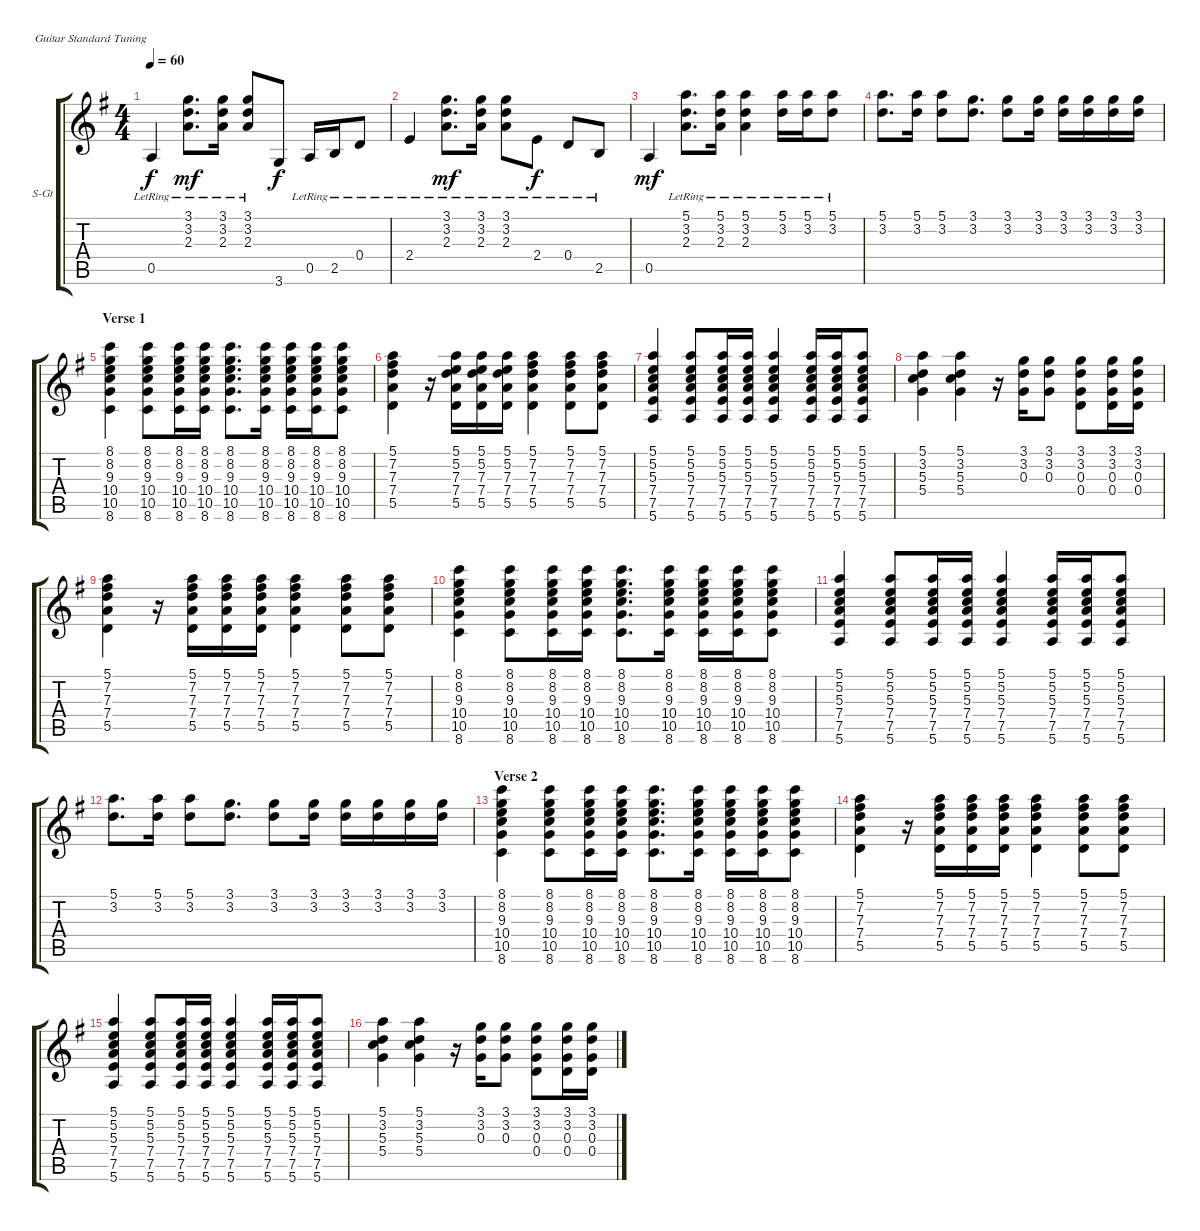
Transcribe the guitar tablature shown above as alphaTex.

\defaultSystemsLayout 4
\bracketExtendMode groupsimilarinstruments
\firstSystemTrackNameOrientation horizontal
\otherSystemsTrackNameOrientation horizontal
\track ("Rhythm" "S-Gt") {instrument acousticguitarsteel}
\staff {score tabs}
\tuning (E4 B3 G3 D3 A2 E2)
\ts (4 4)
\tempo 60
\clef g2
\ks g
0.5{lr}.4{dy f} (2.3{lr} 3.2{lr} 3.1{lr}).8{d dy mf} (2.3{lr} 3.2{lr} 3.1{lr}).16 (2.3{lr} 3.2{lr} 3.1{lr}).8 3.6.8{dy f} 0.5{lr}.16 2.5{lr}.16 0.4{lr}.8 |
2.4{lr}.4 (2.3{lr} 3.2{lr} 3.1{lr}).8{d dy mf} (2.3{lr} 3.2{lr} 3.1{lr}).16 (2.3{lr} 3.2{lr} 3.1{lr}).8 2.4{lr}.8{dy f} 0.4{lr}.8 2.5{lr}.8 |
0.5.4{dy mf} (3.2{lr} 5.1 2.3).8{d} (3.2{lr} 5.1 2.3).16 (3.2{lr} 5.1 2.3).4 (3.2{lr} 5.1).16 (3.2{lr} 5.1).16 (3.2{lr} 5.1).8 |
(3.2 5.1).8{d} (3.2 5.1).16 (3.2 5.1).8 (3.2 3.1).8{d} (3.2 3.1).8 (3.2 3.1).16 (3.2 3.1).16 (3.2 3.1).16 (3.2 3.1).16 (3.2 3.1).16 |
\section ("" "Verse 1")
(10.5 10.4 9.3 8.2 8.1 8.6).4 (10.5 10.4 9.3 8.2 8.1 8.6).8 (10.5 10.4 9.3 8.2 8.1 8.6).16 (10.5 10.4 9.3 8.2 8.1 8.6).16 (10.5 10.4 9.3 8.2 8.1 8.6).8{d} (10.5 10.4 9.3 8.2 8.1 8.6).16 (10.5 10.4 9.3 8.2 8.1 8.6).16 (10.5 10.4 9.3 8.2 8.1 8.6).16 (10.5 10.4 9.3 8.2 8.1 8.6).8 |
(7.4 7.3 7.2 5.1 5.5).4 r.16 (7.4 7.3 5.2 5.1 5.5).16 (7.4 7.3 5.2 5.1 5.5).16 (7.4 7.3 5.2 5.1 5.5).16 (7.4 7.3 7.2 5.1 5.5).4 (7.4 7.3 7.2 5.1 5.5).8 (7.4 7.3 7.2 5.1 5.5).8 |
(5.1 5.2 5.3 7.4 7.5 5.6).4 (5.1 5.2 5.3 7.4 7.5 5.6).8 (5.1 5.2 5.3 7.4 7.5 5.6).16 (5.1 5.2 5.3 7.4 7.5 5.6).16 (5.1 5.2 5.3 7.4 7.5 5.6).4 (5.1 5.2 5.3 7.4 7.5 5.6).16 (5.1 5.2 5.3 7.4 7.5 5.6).16 (5.1 5.2 5.3 7.4 7.5 5.6).8 |
(5.4 5.3 3.2 5.1).4 (5.4 5.3 3.2 5.1).4 r.16 (0.3 3.2 3.1).16 (0.3 3.2 3.1).8 (0.3 3.2 3.1 0.4).8 (0.3 3.2 3.1 0.4).16 (0.3 3.2 3.1 0.4).16 |
(7.4 7.3 7.2 5.1 5.5).4 r.16 (7.4 7.3 7.2 5.1 5.5).16 (7.4 7.3 7.2 5.1 5.5).16 (7.4 7.3 7.2 5.1 5.5).16 (7.4 7.3 7.2 5.1 5.5).4 (7.4 7.3 7.2 5.1 5.5).8 (7.4 7.3 7.2 5.1 5.5).8 |
(10.5 10.4 9.3 8.2 8.1 8.6).4 (10.5 10.4 9.3 8.2 8.1 8.6).8 (10.5 10.4 9.3 8.2 8.1 8.6).16 (10.5 10.4 9.3 8.2 8.1 8.6).16 (10.5 10.4 9.3 8.2 8.1 8.6).8{d} (10.5 10.4 9.3 8.2 8.1 8.6).16 (10.5 10.4 9.3 8.2 8.1 8.6).16 (10.5 10.4 9.3 8.2 8.1 8.6).16 (10.5 10.4 9.3 8.2 8.1 8.6).8 |
(5.1 5.2 5.3 7.4 7.5 5.6).4 (5.1 5.2 5.3 7.4 7.5 5.6).8 (5.1 5.2 5.3 7.4 7.5 5.6).16 (5.1 5.2 5.3 7.4 7.5 5.6).16 (5.1 5.2 5.3 7.4 7.5 5.6).4 (5.1 5.2 5.3 7.4 7.5 5.6).16 (5.1 5.2 5.3 7.4 7.5 5.6).16 (5.1 5.2 5.3 7.4 7.5 5.6).8 |
(3.2 5.1).8{d} (3.2 5.1).16 (3.2 5.1).8 (3.2 3.1).8{d} (3.2 3.1).8 (3.2 3.1).16 (3.2 3.1).16 (3.2 3.1).16 (3.2 3.1).16 (3.2 3.1).16 |
\section ("" "Verse 2")
(10.5 10.4 9.3 8.2 8.1 8.6).4 (10.5 10.4 9.3 8.2 8.1 8.6).8 (10.5 10.4 9.3 8.2 8.1 8.6).16 (10.5 10.4 9.3 8.2 8.1 8.6).16 (10.5 10.4 9.3 8.2 8.1 8.6).8{d} (10.5 10.4 9.3 8.2 8.1 8.6).16 (10.5 10.4 9.3 8.2 8.1 8.6).16 (10.5 10.4 9.3 8.2 8.1 8.6).16 (10.5 10.4 9.3 8.2 8.1 8.6).8 |
(7.4 7.3 7.2 5.1 5.5).4 r.16 (7.4 7.3 7.2 5.1 5.5).16 (7.4 7.3 7.2 5.1 5.5).16 (7.4 7.3 7.2 5.1 5.5).16 (7.4 7.3 7.2 5.1 5.5).4 (7.4 7.3 7.2 5.1 5.5).8 (7.4 7.3 7.2 5.1 5.5).8 |
(5.1 5.2 5.3 7.4 7.5 5.6).4 (5.1 5.2 5.3 7.4 7.5 5.6).8 (5.1 5.2 5.3 7.4 7.5 5.6).16 (5.1 5.2 5.3 7.4 7.5 5.6).16 (5.1 5.2 5.3 7.4 7.5 5.6).4 (5.1 5.2 5.3 7.4 7.5 5.6).16 (5.1 5.2 5.3 7.4 7.5 5.6).16 (5.1 5.2 5.3 7.4 7.5 5.6).8 |
(5.4 5.3 3.2 5.1).4 (5.4 5.3 3.2 5.1).4 r.16 (0.3 3.2 3.1).16 (0.3 3.2 3.1).8 (0.3 3.2 3.1 0.4).8 (0.3 3.2 3.1 0.4).16 (0.3 3.2 3.1 0.4).16
